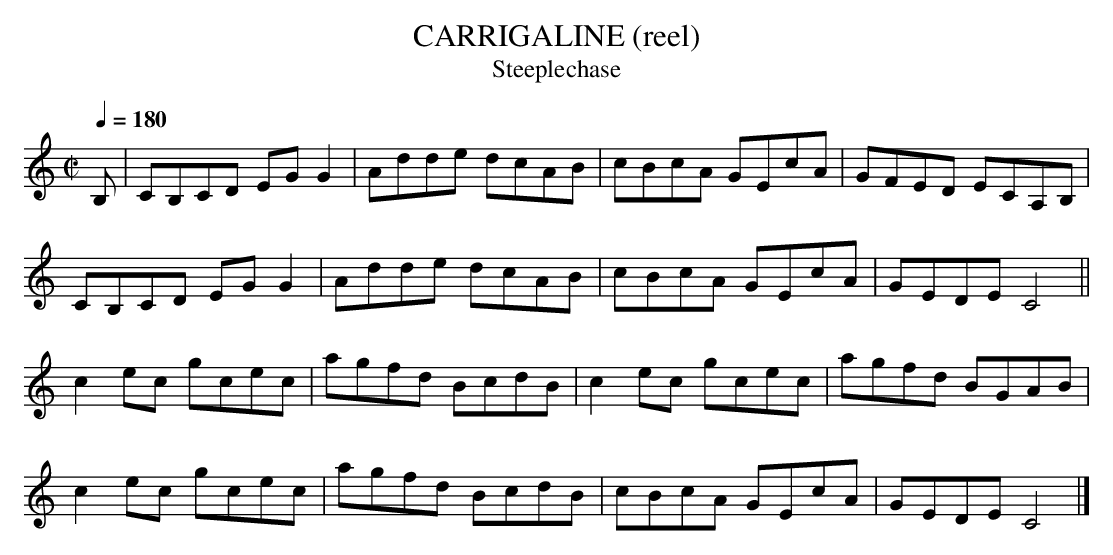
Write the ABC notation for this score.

X:1
T:CARRIGALINE (reel)
T:Steeplechase
Q:1/4=180
M:C|
L:1/8
K:C
B,|CB,CD EGG2|Adde dcAB|cBcA GEcA|GFED ECA,B,|
CB,CD EGG2|Adde dcAB|cBcA GEcA|GEDE C4||
c2ec gcec|agfd BcdB|c2ec gcec|agfd BGAB|
c2ec gcec|agfd BcdB|cBcA GEcA|GEDE C4|]
